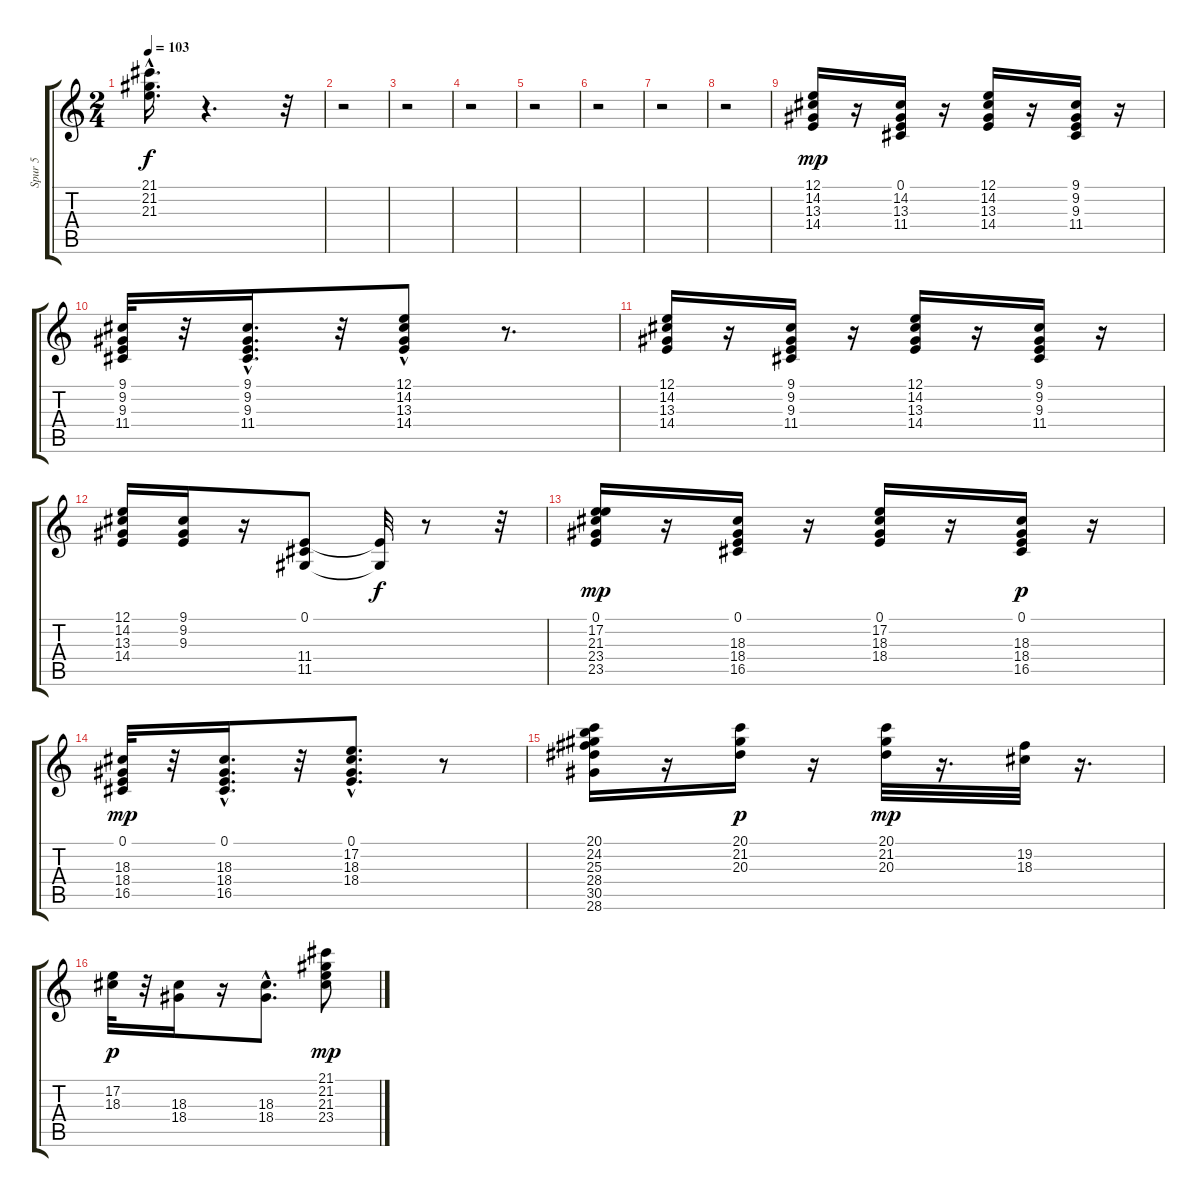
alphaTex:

\track ("Spur 5" "Spur 5") {instrument choiraahs}
\staff {score tabs}
\tuning (E4 B3 G3 D3 A2 E2) {hide}
\ts (2 4)
\tempo 103
\clef g2
\ks c
(21.1{hac t} 21.2{hac t} 21.3{t}).16{d dy f} r.4{d} r.32 |
r.2 |
r.2 |
r.2 |
r.2 |
r.2 |
r.2 |
r.2 |
(12.1 14.2 13.3 14.4).16{dy mp} r.16 (0.1 14.2 13.3 11.4).16 r.16 (12.1 14.2 13.3 14.4).16 r.16 (9.1 9.2 9.3 11.4).16 r.16 |
(9.1 9.2 9.3 11.4).32 r.32 (9.1 9.2 9.3 11.4{hac}).16{d} r.32 (12.1 14.2 13.3{hac} 14.4).8 r.8{d} |
(12.1 14.2 13.3 14.4).16 r.16 (9.1 9.2 9.3 11.4).16 r.16 (12.1 14.2 13.3 14.4).16 r.16 (9.1 9.2 9.3 11.4).16 r.16 |
(12.1 14.2 13.3 14.4).16 (9.1 9.2 9.3).16 r.16 (0.1 11.4 11.5).8 (0.1{t} 11.5{t}).32{dy f} r.8 r.32 |
(0.1 17.2 21.3 23.4 23.5).16{dy mp} r.16 (0.1 18.3 18.4 16.5).16 r.16 (0.1 17.2 18.3 18.4).16 r.16 (0.1 18.3 18.4 16.5).16{dy p} r.16 |
(0.1 18.3 18.4 16.5).32{dy mp} r.32 (0.1 18.3 18.4 16.5{hac}).16{d} r.32 (0.1 17.2{hac} 18.3 18.4).8{d} r.8 |
(20.1 24.2 25.3 28.4 30.5 28.6).16 r.16 (20.1 21.2 20.3).16{dy p} r.16 (20.1 21.2 20.3).32{dy mp} r.16{d} (19.2 18.3).32 r.16{d} |
(17.2 18.3).32{dy p} r.32 (18.3 18.4).16 r.16 (18.3 18.4{hac}).8{d} (21.1 21.2 21.3 23.4).8{dy mp}
